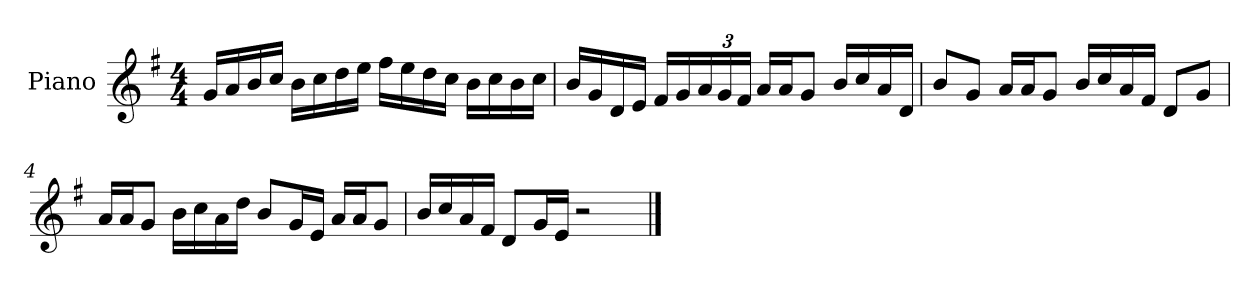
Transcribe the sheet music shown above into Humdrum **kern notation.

**kern
*part1
*staff1
*I"Piano
*I'P-no
*clefG2
*k[f#]
*M4/4
*MM90
=1
16g/LL
16a/
16b/
16cc/JJ
16b\LL
16cc\
16dd\
16ee\JJ
16ff#\LL
16ee\
16dd\
16cc\JJ
16b\LL
16cc\
16b\
16cc\JJ
=2
16b/LL
16g/
16d/
16e/JJ
16f#/LL
16g/
*Xbrackettup
24a/
24g/
24f#/JJ
16a/LL
16a/J
8g/J
16b/LL
16cc/
16a/
16d/JJ
=3
8b/L
8g/J
16a/LL
16a/J
8g/J
16b/LL
16cc/
16a/
16f#/JJ
8d/L
8g/J
!!LO:LB:g=z
=4
16a/LL
16a/J
8g/J
16b\LL
16cc\
16a\
16dd\JJ
8b/L
16g/L
16e/JJ
16a/LL
16a/J
8g/J
=5
16b/LL
16cc/
16a/
16f#/JJ
8d/L
16g/L
16e/JJ
2r
==
*-
